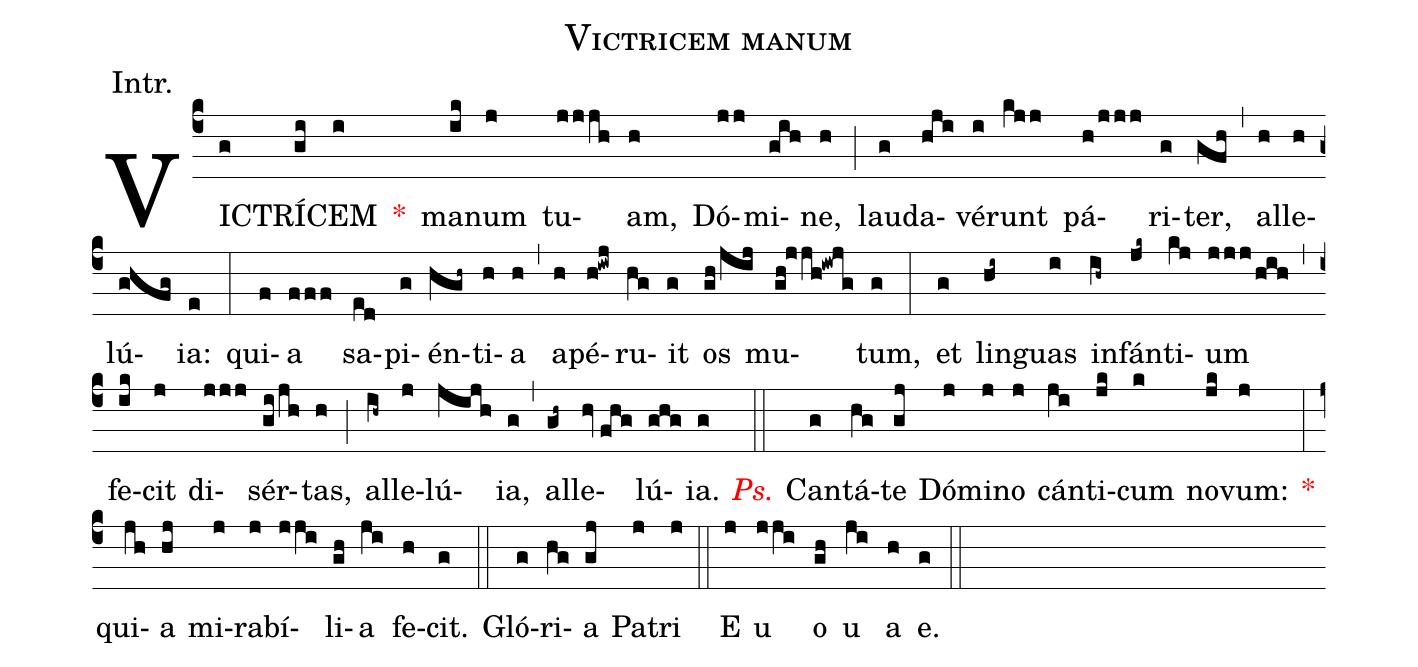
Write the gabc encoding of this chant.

name:Victricem manum;
annotation:Intr.;
mode:VIII.;
office-part:Introit;
%%
(c4) VIC(g)TRÍ(gi)CEM(i) <v>\red{*}</v>() ma(ik)num(j) tu(jjjh)am,(h) Dó(jj)mi(gih)ne,(h) (;) lau(g)da(hji)vé(i)runt(kjj) pá(h/jjj)ri(g)ter,(gfh) (,) al(h)le(h)lú(ghfg)ia:(e) (:) qui(f)a(fff) sa(ed)pi(g)én(hgh~)ti(h)a(h) (,) a(h)pé(h!iwj)ru(hg)it(g) os(gh/jij) mu(gh!jjh!iwjg)tum,(g) (:) et(g) lin(hi~)guas(i) in(ih~)fán(jk~)ti(kj)um(jjj/hih) (,) fe(ik)cit(j) di(jjj)sér(gi/jh)tas,(h) (;) al(ih~)le(j)lú(jijh)ia,(g) (,) al(gh~)le(hv//fhg)lú(ghg)ia.(g) (::) <v>\redit{Ps.}</v> Can(g)tá(hg)te(gj) Dó(j)mi(j)no(j) cán(ji)ti(jk)cum(k) no(jk)vum:(j) <v>\red{*}</v>(:) qui(jh)a(hj) mi(j)ra(j)bí(jji)li(gh)a(ji) fe(h)cit.(g) (::) Gló(g)ri(hg)a(gj) Pa(j)tri(j) (::) E(j) u(jji) o(gh) u(ji) a(h) e.(g) (::)
